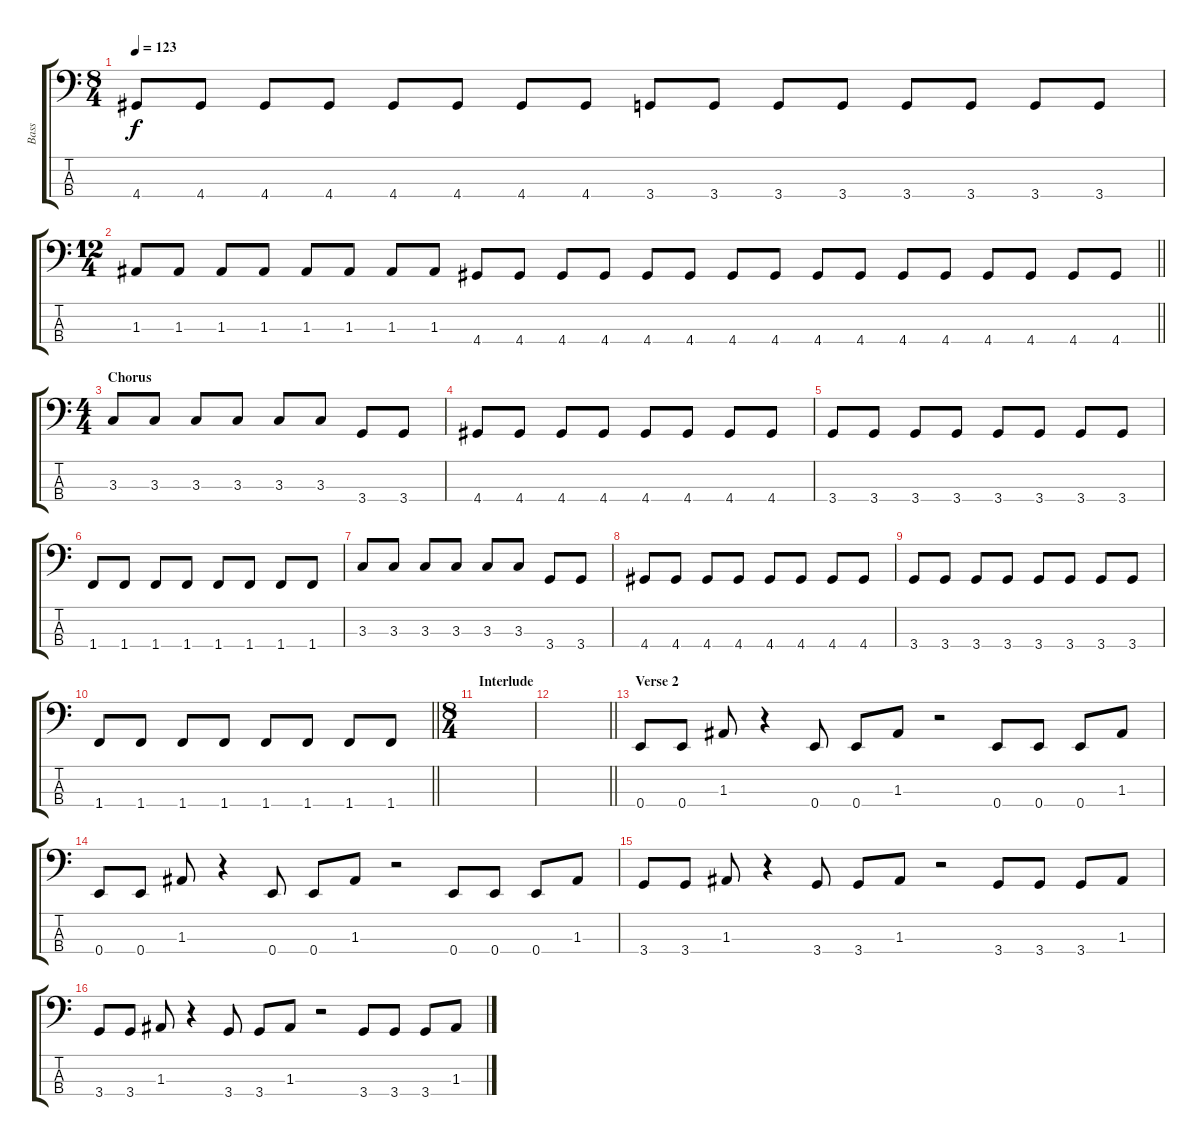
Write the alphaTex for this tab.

\track ("Bass" "Bass") {instrument electricbassfinger}
\staff {score tabs}
\tuning (G2 D2 A1 E1) {hide}
\ts (8 4)
\tempo 123
\clef f4
\ks c
4.4.8{dy f} 4.4.8 4.4.8 4.4.8 4.4.8 4.4.8 4.4.8 4.4.8 3.4.8 3.4.8 3.4.8 3.4.8 3.4.8 3.4.8 3.4.8 3.4.8 |
\ts (12 4)
\barLineRight lightlight
1.3.8 1.3.8 1.3.8 1.3.8 1.3.8 1.3.8 1.3.8 1.3.8 4.4.8 4.4.8 4.4.8 4.4.8 4.4.8 4.4.8 4.4.8 4.4.8 4.4.8 4.4.8 4.4.8 4.4.8 4.4.8 4.4.8 4.4.8 4.4.8 |
\ts (4 4)
\section ("" "Chorus")
3.3.8 3.3.8 3.3.8 3.3.8 3.3.8 3.3.8 3.4.8 3.4.8 |
4.4.8 4.4.8 4.4.8 4.4.8 4.4.8 4.4.8 4.4.8 4.4.8 |
3.4.8 3.4.8 3.4.8 3.4.8 3.4.8 3.4.8 3.4.8 3.4.8 |
1.4.8 1.4.8 1.4.8 1.4.8 1.4.8 1.4.8 1.4.8 1.4.8 |
3.3.8 3.3.8 3.3.8 3.3.8 3.3.8 3.3.8 3.4.8 3.4.8 |
4.4.8 4.4.8 4.4.8 4.4.8 4.4.8 4.4.8 4.4.8 4.4.8 |
3.4.8 3.4.8 3.4.8 3.4.8 3.4.8 3.4.8 3.4.8 3.4.8 |
\barLineRight lightlight
1.4.8 1.4.8 1.4.8 1.4.8 1.4.8 1.4.8 1.4.8 1.4.8 |
\ts (8 4)
\section ("" "Interlude")
|
\barLineRight lightlight
|
\section ("" "Verse 2")
0.4.8 0.4.8 1.3.8 r.4 0.4.8 0.4.8 1.3.8 r.2 0.4.8 0.4.8 0.4.8 1.3.8 |
0.4.8 0.4.8 1.3.8 r.4 0.4.8 0.4.8 1.3.8 r.2 0.4.8 0.4.8 0.4.8 1.3.8 |
3.4.8 3.4.8 1.3.8 r.4 3.4.8 3.4.8 1.3.8 r.2 3.4.8 3.4.8 3.4.8 1.3.8 |
3.4.8 3.4.8 1.3.8 r.4 3.4.8 3.4.8 1.3.8 r.2 3.4.8 3.4.8 3.4.8 1.3.8
